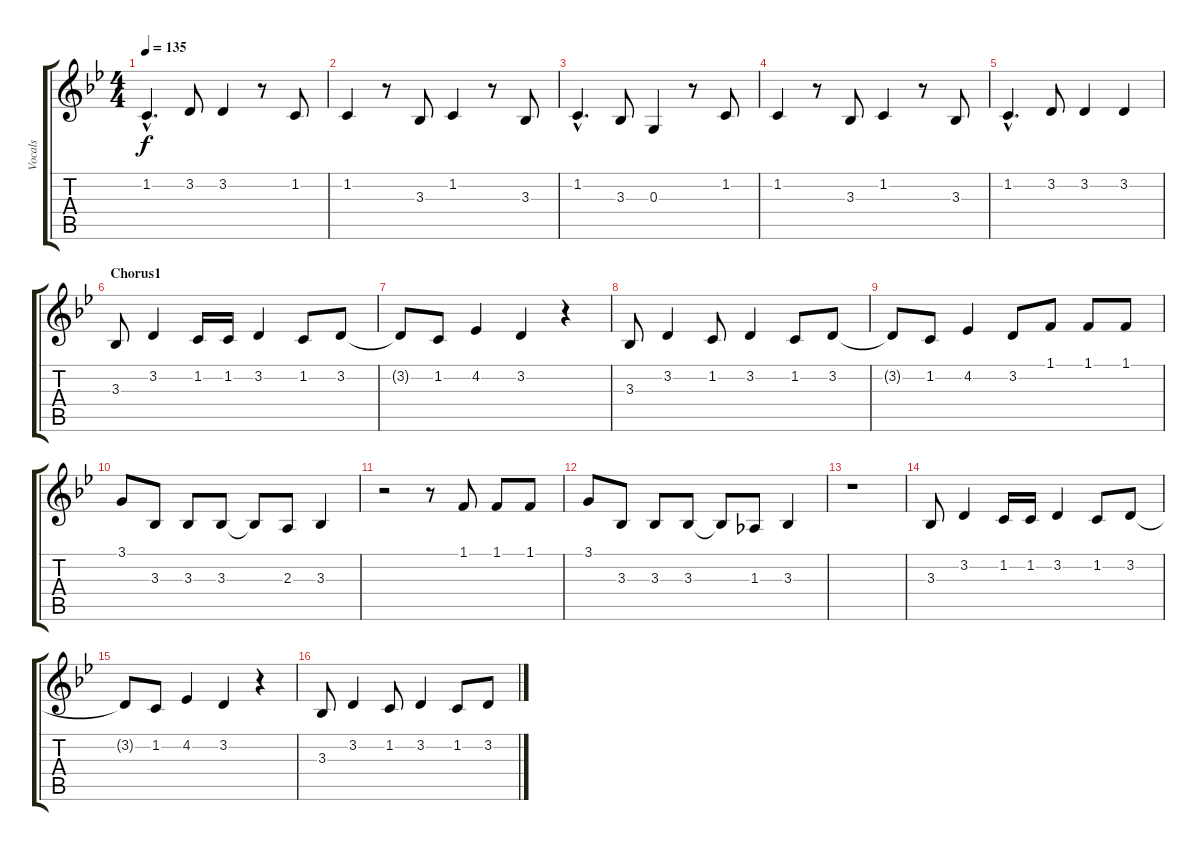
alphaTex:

\track ("Vocals" "Vocals") {instrument flute}
\staff {score tabs}
\tuning (E4 B3 G3 D3 A2 E2) {hide}
\ts (4 4)
\tempo 135
\clef g2
\ks bb
1.2{hac}.4{d dy f} 3.2.8 3.2.4 r.8 1.2.8 |
1.2.4 r.8 3.3.8 1.2.4 r.8 3.3.8 |
1.2{hac}.4{d} 3.3.8 0.3.4 r.8 1.2.8 |
1.2.4 r.8 3.3.8 1.2.4 r.8 3.3.8 |
1.2{hac}.4{d} 3.2.8 3.2.4 3.2.4 |
\section ("" "Chorus1")
3.3.8 3.2.4 1.2.16 1.2.16 3.2.4 1.2.8 3.2.8 |
3.2{t}.8 1.2.8 4.2.4 3.2.4 r.4 |
3.3.8 3.2.4 1.2.8 3.2.4 1.2.8 3.2.8 |
3.2{t}.8 1.2.8 4.2.4 3.2.8 1.1.8 1.1.8 1.1.8 |
3.1.8 3.3.8 3.3.8 3.3.8 3.3{t}.8 2.3.8 3.3.4 |
r.2 r.8 1.1.8 1.1.8 1.1.8 |
3.1.8 3.3.8 3.3.8 3.3.8 3.3{t}.8 1.3.8 3.3.4 |
r.1 |
3.3.8 3.2.4 1.2.16 1.2.16 3.2.4 1.2.8 3.2.8 |
3.2{t}.8 1.2.8 4.2.4 3.2.4 r.4 |
3.3.8 3.2.4 1.2.8 3.2.4 1.2.8 3.2.8
